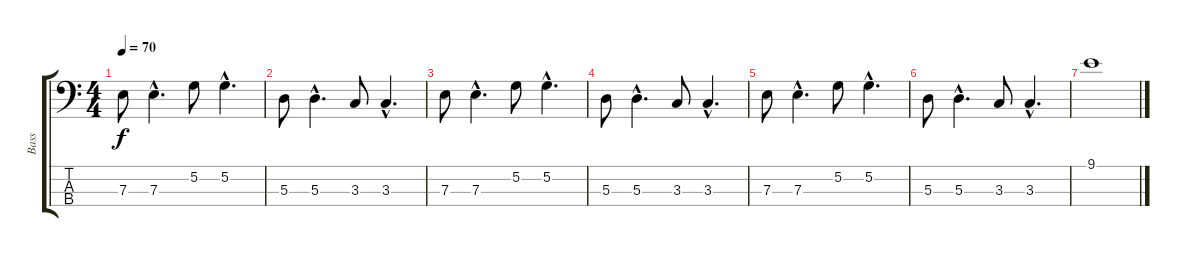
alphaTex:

\track ("Bass" "Bass") {instrument electricbasspick}
\staff {score tabs}
\tuning (G2 D2 A1 E1) {hide}
\ts (4 4)
\tempo 70
\clef f4
\ks c
7.3.8{dy f} 7.3{hac}.4{d} 5.2.8 5.2{hac}.4{d} |
5.3.8 5.3{hac}.4{d} 3.3.8 3.3{hac}.4{d} |
7.3.8 7.3{hac}.4{d} 5.2.8 5.2{hac}.4{d} |
5.3.8 5.3{hac}.4{d} 3.3.8 3.3{hac}.4{d} |
7.3.8 7.3{hac}.4{d} 5.2.8 5.2{hac}.4{d} |
5.3.8 5.3{hac}.4{d} 3.3.8 3.3{hac}.4{d} |
9.1.1
